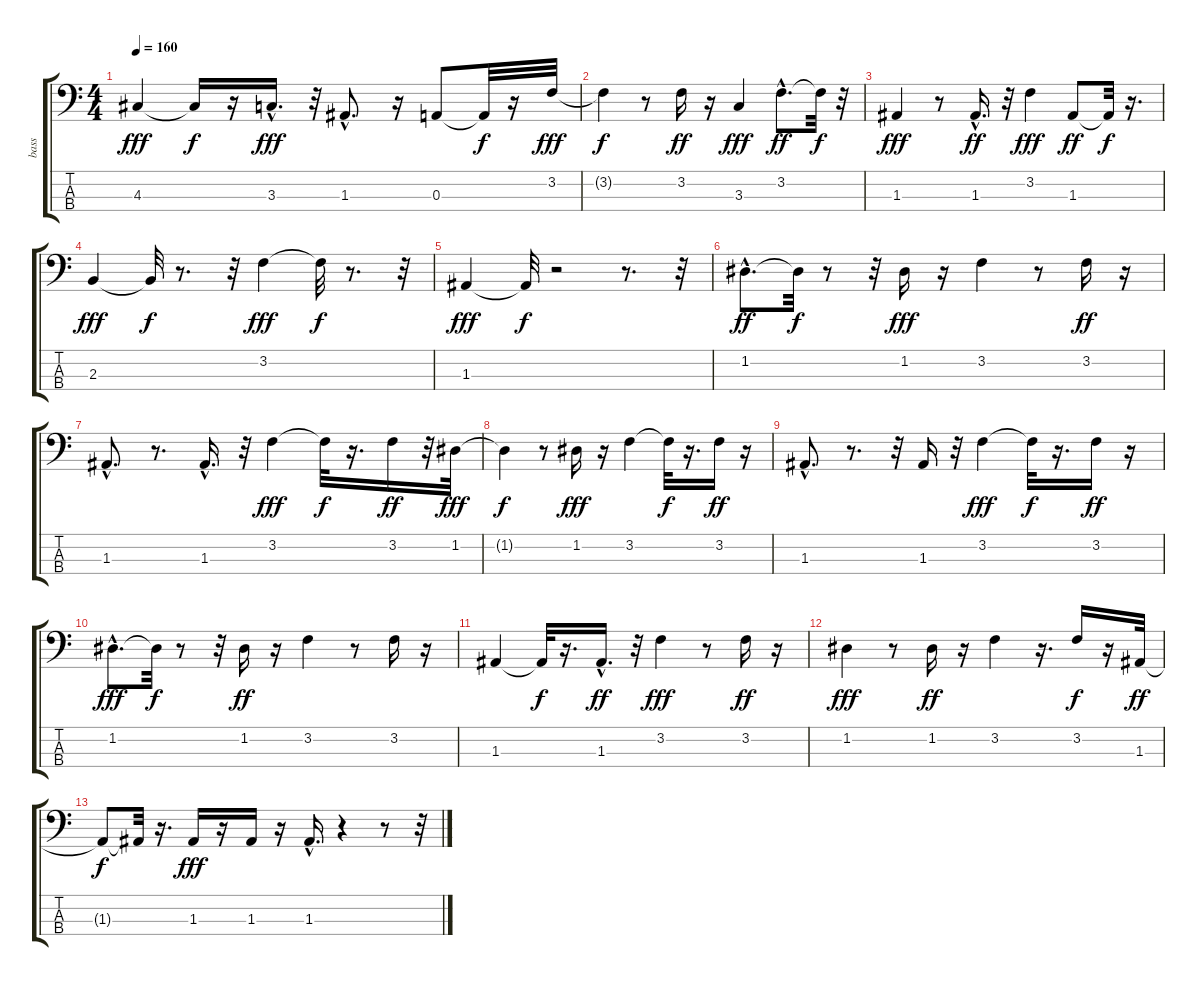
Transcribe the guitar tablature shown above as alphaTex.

\track ("bass" "bass") {instrument acousticguitarnylon}
\staff {score tabs}
\tuning (G2 D2 A1 E1) {hide}
\ts (4 4)
\tempo 160
\clef f4
\ks c
4.3.4{dy fff} 4.3{t}.16{dy f} r.16 3.3{hac}.16{d dy fff} r.32 1.3{hac}.8{d} r.16 0.3.8 0.3{t}.32{dy f} r.16 3.2.32{dy fff} |
3.2{t}.4{dy f} r.8 3.2.16{dy ff} r.16 3.3.4{dy fff} 3.2{hac}.8{d dy ff} 3.2{t}.32{dy f} r.32 |
1.3.4{dy fff} r.8 1.3{hac}.16{d dy ff} r.32 3.2.4{dy fff} 1.3.8{dy ff} 1.3{t}.32{dy f} r.16{d} |
2.3.4{dy fff} 2.3{t}.32{dy f} r.8{d} r.32 3.2.4{dy fff} 3.2{t}.32{dy f} r.8{d} r.32 |
1.3.4{dy fff} 1.3{t}.32{dy f} r.2 r.8{d} r.32 |
1.2{hac}.8{d dy ff} 1.2{t}.32{dy f} r.8 r.32 1.2.16{dy fff} r.16 3.2.4 r.8 3.2.16{dy ff} r.16 |
1.3{hac}.8{d} r.8{d} 1.3{hac}.16{d} r.32 3.2.4{dy fff} 3.2{t}.32{dy f} r.16{d} 3.2.16{dy ff} r.32 1.2.32{dy fff} |
1.2{t}.4{dy f} r.8 1.2.16{dy fff} r.16 3.2.4 3.2{t}.32{dy f} r.16{d} 3.2.16{dy ff} r.16 |
1.3{hac}.8{d} r.8{d} r.32 1.3.16 r.32 3.2.4{dy fff} 3.2{t}.32{dy f} r.16{d} 3.2.16{dy ff} r.16 |
1.2{hac}.8{d dy fff} 1.2{t}.32{dy f} r.8 r.32 1.2.16{dy ff} r.16 3.2.4 r.8 3.2.16 r.16 |
1.3.4 1.3{t}.32{dy f} r.16{d} 1.3{hac}.16{d dy ff} r.32 3.2.4{dy fff} r.8 3.2.16{dy ff} r.16 |
1.2.4{dy fff} r.8 1.2.16{dy ff} r.16 3.2.4 r.16{d} 3.2.16{dy f} r.16 1.3.32{dy ff} |
1.3{t}.8{dy f} 1.3{t}.32 r.16{d} 1.3.16{dy fff} r.16 1.3.16 r.16 1.3{hac}.16{d} r.4 r.8 r.32
